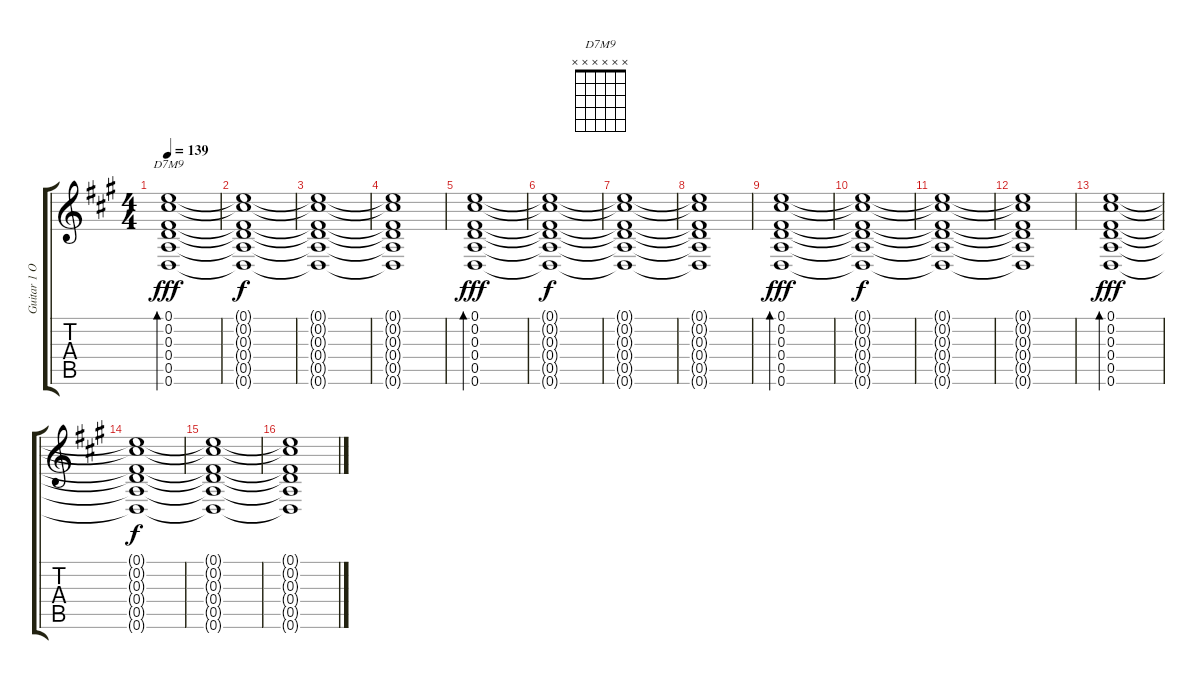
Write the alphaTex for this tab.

\track ("Guitar 1 Open Tuning" "Guitar 1 O") {instrument electricguitarjazz}
\staff {score tabs}
\tuning (E4 Db4 Gb3 D3 A2 D2) {hide}
\chord ("D7M9" x x x x x x)
\ts (4 4)
\tempo 139
\clef g2
\ks a
(0.1 0.2 0.3 0.4 0.5 0.6).1{bd 240 ch "D7M9" dy fff} |
(0.1{t} 0.2{t} 0.3{t} 0.4{t} 0.5{t} 0.6{t}).1{dy f} |
(0.1{t} 0.2{t} 0.3{t} 0.4{t} 0.5{t} 0.6{t}).1 |
(0.1{t} 0.2{t} 0.3{t} 0.4{t} 0.5{t} 0.6{t}).1 |
(0.1 0.2 0.3 0.4 0.5 0.6).1{bd 240 dy fff} |
(0.1{t} 0.2{t} 0.3{t} 0.4{t} 0.5{t} 0.6{t}).1{dy f} |
(0.1{t} 0.2{t} 0.3{t} 0.4{t} 0.5{t} 0.6{t}).1 |
(0.1{t} 0.2{t} 0.3{t} 0.4{t} 0.5{t} 0.6{t}).1 |
(0.1 0.2 0.3 0.4 0.5 0.6).1{bd 240 dy fff} |
(0.1{t} 0.2{t} 0.3{t} 0.4{t} 0.5{t} 0.6{t}).1{dy f} |
(0.1{t} 0.2{t} 0.3{t} 0.4{t} 0.5{t} 0.6{t}).1 |
(0.1{t} 0.2{t} 0.3{t} 0.4{t} 0.5{t} 0.6{t}).1 |
(0.1 0.2 0.3 0.4 0.5 0.6).1{bd 240 dy fff} |
(0.1{t} 0.2{t} 0.3{t} 0.4{t} 0.5{t} 0.6{t}).1{dy f} |
(0.1{t} 0.2{t} 0.3{t} 0.4{t} 0.5{t} 0.6{t}).1 |
(0.1{t} 0.2{t} 0.3{t} 0.4{t} 0.5{t} 0.6{t}).1
